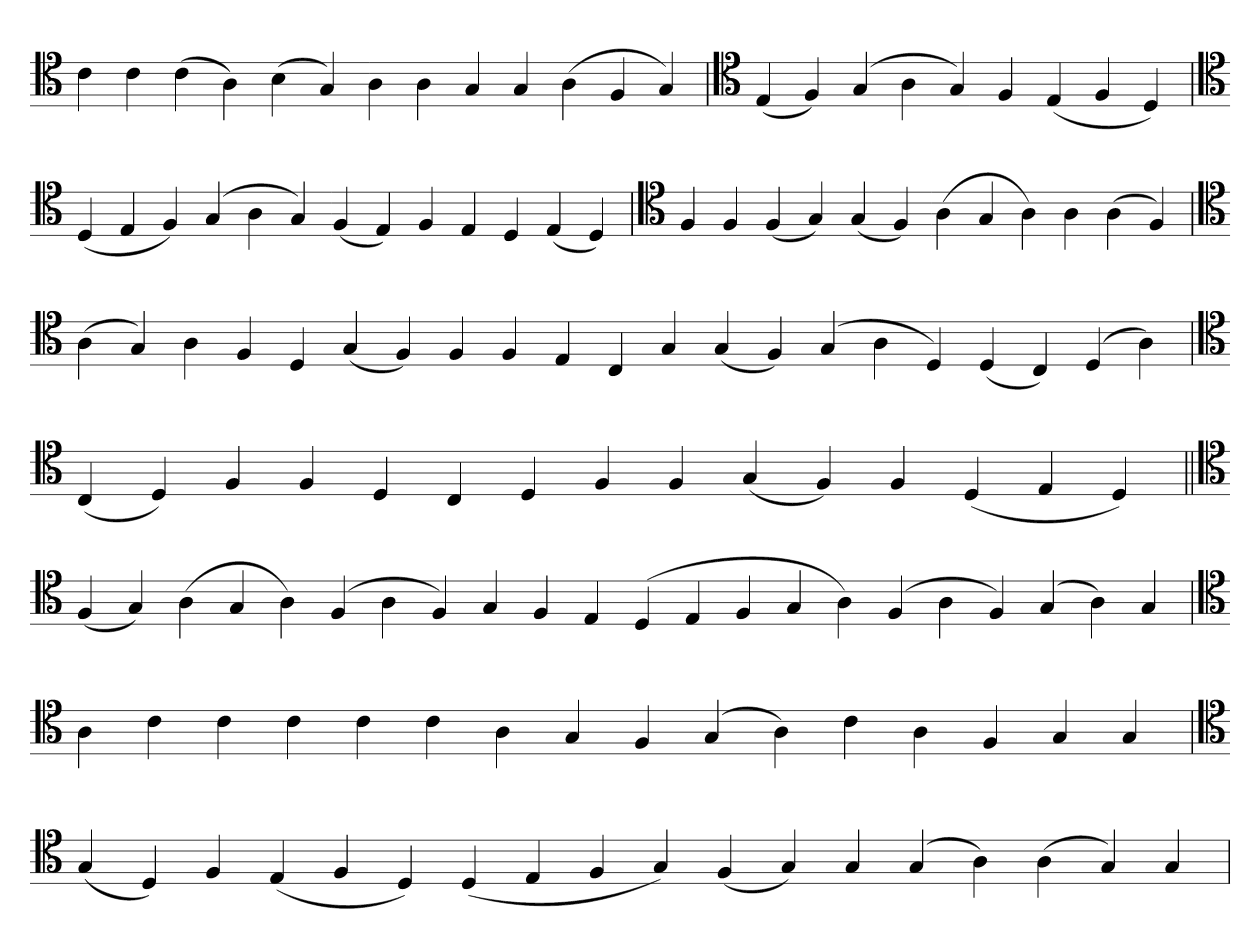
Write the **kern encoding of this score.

**kern
*part1
*staff1
*clefC4
=
4c
4c
(4c
4A)
(4B
4G)
4A
4A
4G
4G
(4A
4F
4G)
=`
*clefC4
(4E
4F)
(4G
4A
4G)
4F
(4E
4F
4D)
=`
*clefC4
(4D
4E
4F)
(4G
4A
4G)
(4F
4E)
4F
4E
4D
(4E
4D)
='
*clefC4
4F
4F
(4F
4G)
(4G
4F)
(4A
4G
4A)
4A
(4A
4F)
=`
*clefC4
(4A
4G)
4A
4F
4D
(4G
4F)
4F
4F
4E
4C
4G
(4G
4F)
(4G
4A
4D)
(4D
4C)
(4D
4A)
=`
*clefC4
(4C
4D)
4F
4F
4D
4C
4D
4F
4F
(4G
4F)
4F
(4D
4E
4D)
=||
*clefC4
(4F
4G)
(4A
4G
4A)
(4F
4A
4F)
4G
4F
4E
(4D
4E
4F
4G
4A)
(4F
4A
4F)
(4G
4A)
4G
='
*clefC4
4A
4c
4c
4c
4c
4c
4A
4G
4F
(4G
4A)
4c
4A
4F
4G
4G
=
*clefC4
(4G
4D)
4F
(4E
4F
4D)
(4D
4E
4F
4G)
(4F
4G)
4G
(4G
4A)
(4A
4G)
4G
=
*-
